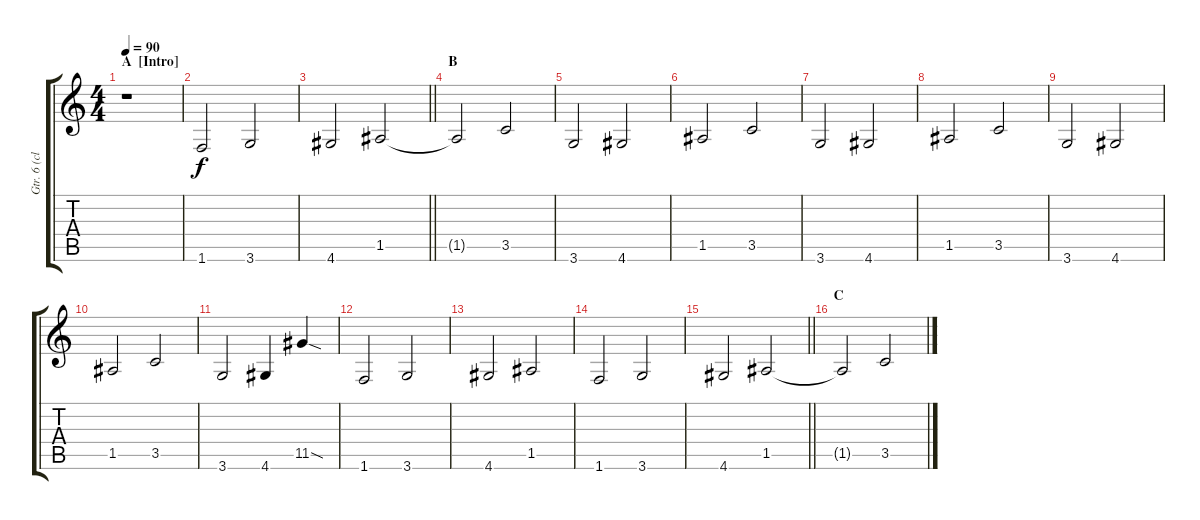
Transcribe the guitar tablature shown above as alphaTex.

\track ("Gtr. 6 (clean)" "Gtr. 6 (cl") {instrument electricguitarclean}
\staff {score tabs}
\tuning (E4 B3 G3 D3 A2 E2) {hide}
\ts (4 4)
\section ("" "A  [Intro]")
\tempo 90
\clef g2
\ks c
r.1{dy f instrument electricguitarclean} |
1.6.2 3.6.2 |
\barLineRight lightlight
4.6.2 1.5.2 |
\section ("" "B")
1.5{t}.2 3.5.2 |
3.6.2 4.6.2 |
1.5.2 3.5.2 |
3.6.2 4.6.2 |
1.5.2 3.5.2 |
3.6.2 4.6.2 |
1.5.2 3.5.2 |
3.6.2 4.6.4 11.5{sod}.4 |
1.6.2 3.6.2 |
4.6.2 1.5.2 |
1.6.2 3.6.2 |
\barLineRight lightlight
4.6.2 1.5.2 |
\section ("" "C")
1.5{t}.2 3.5.2
